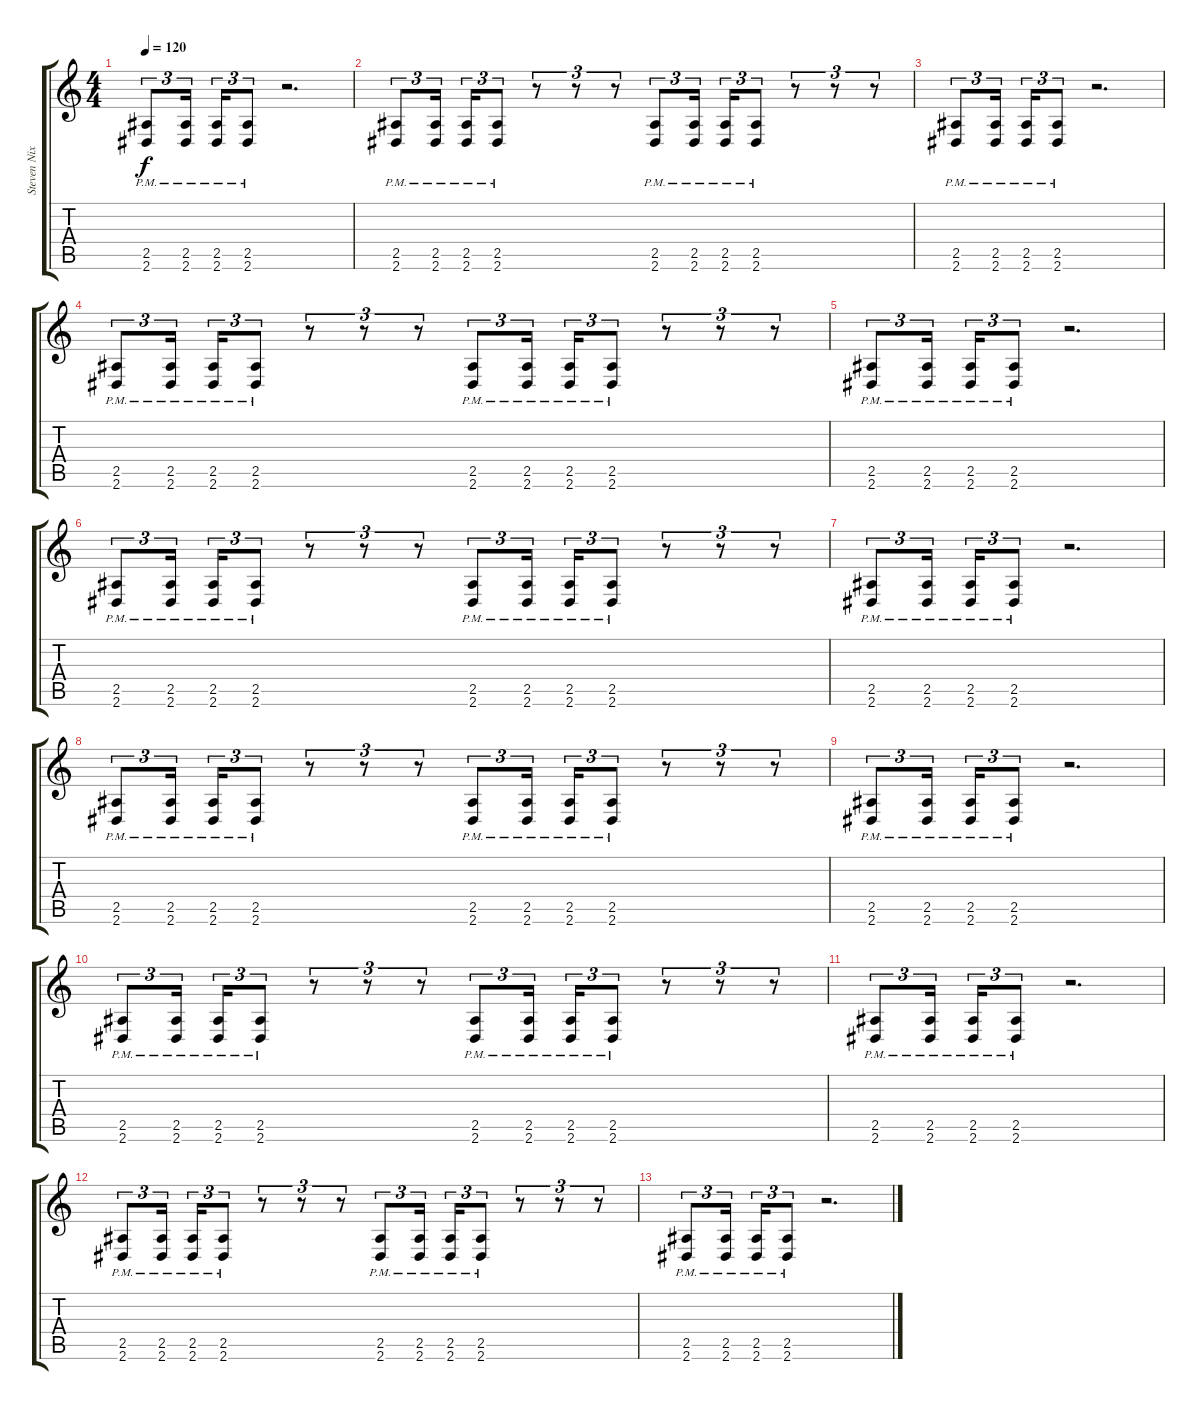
\track ("Steven Nixon (Rhythm)" "Steven Nix") {instrument distortionguitar}
\staff {score tabs}
\tuning (Eb4 Bb3 Gb3 Db3 Ab2 Db2) {hide}
\ts (4 4)
\tempo 120
\clef g2
\ks c
(2.5{pm} 2.6{pm}).8{tu (3 2) dy f} (2.5{pm} 2.6{pm}).16{tu (3 2) beam splitsecondary} (2.5{pm} 2.6{pm}).16{tu (3 2)} (2.5{pm} 2.6{pm}).8{tu (3 2)} r.2{d} |
(2.5{pm} 2.6{pm}).8{tu (3 2)} (2.5{pm} 2.6{pm}).16{tu (3 2) beam splitsecondary} (2.5{pm} 2.6{pm}).16{tu (3 2)} (2.5{pm} 2.6{pm}).8{tu (3 2)} r.8{tu (3 2)} r.8{tu (3 2)} r.8{tu (3 2)} (2.5{pm} 2.6{pm}).8{tu (3 2)} (2.5{pm} 2.6{pm}).16{tu (3 2) beam splitsecondary} (2.5{pm} 2.6{pm}).16{tu (3 2)} (2.5{pm} 2.6{pm}).8{tu (3 2)} r.8{tu (3 2)} r.8{tu (3 2)} r.8{tu (3 2)} |
(2.5{pm} 2.6{pm}).8{tu (3 2)} (2.5{pm} 2.6{pm}).16{tu (3 2) beam splitsecondary} (2.5{pm} 2.6{pm}).16{tu (3 2)} (2.5{pm} 2.6{pm}).8{tu (3 2)} r.2{d} |
(2.5{pm} 2.6{pm}).8{tu (3 2)} (2.5{pm} 2.6{pm}).16{tu (3 2) beam splitsecondary} (2.5{pm} 2.6{pm}).16{tu (3 2)} (2.5{pm} 2.6{pm}).8{tu (3 2)} r.8{tu (3 2)} r.8{tu (3 2)} r.8{tu (3 2)} (2.5{pm} 2.6{pm}).8{tu (3 2)} (2.5{pm} 2.6{pm}).16{tu (3 2) beam splitsecondary} (2.5{pm} 2.6{pm}).16{tu (3 2)} (2.5{pm} 2.6{pm}).8{tu (3 2)} r.8{tu (3 2)} r.8{tu (3 2)} r.8{tu (3 2)} |
(2.5{pm} 2.6{pm}).8{tu (3 2)} (2.5{pm} 2.6{pm}).16{tu (3 2) beam splitsecondary} (2.5{pm} 2.6{pm}).16{tu (3 2)} (2.5{pm} 2.6{pm}).8{tu (3 2)} r.2{d} |
(2.5{pm} 2.6{pm}).8{tu (3 2)} (2.5{pm} 2.6{pm}).16{tu (3 2) beam splitsecondary} (2.5{pm} 2.6{pm}).16{tu (3 2)} (2.5{pm} 2.6{pm}).8{tu (3 2)} r.8{tu (3 2)} r.8{tu (3 2)} r.8{tu (3 2)} (2.5{pm} 2.6{pm}).8{tu (3 2)} (2.5{pm} 2.6{pm}).16{tu (3 2) beam splitsecondary} (2.5{pm} 2.6{pm}).16{tu (3 2)} (2.5{pm} 2.6{pm}).8{tu (3 2)} r.8{tu (3 2)} r.8{tu (3 2)} r.8{tu (3 2)} |
(2.5{pm} 2.6{pm}).8{tu (3 2)} (2.5{pm} 2.6{pm}).16{tu (3 2) beam splitsecondary} (2.5{pm} 2.6{pm}).16{tu (3 2)} (2.5{pm} 2.6{pm}).8{tu (3 2)} r.2{d} |
(2.5{pm} 2.6{pm}).8{tu (3 2)} (2.5{pm} 2.6{pm}).16{tu (3 2) beam splitsecondary} (2.5{pm} 2.6{pm}).16{tu (3 2)} (2.5{pm} 2.6{pm}).8{tu (3 2)} r.8{tu (3 2)} r.8{tu (3 2)} r.8{tu (3 2)} (2.5{pm} 2.6{pm}).8{tu (3 2)} (2.5{pm} 2.6{pm}).16{tu (3 2) beam splitsecondary} (2.5{pm} 2.6{pm}).16{tu (3 2)} (2.5{pm} 2.6{pm}).8{tu (3 2)} r.8{tu (3 2)} r.8{tu (3 2)} r.8{tu (3 2)} |
(2.5{pm} 2.6{pm}).8{tu (3 2)} (2.5{pm} 2.6{pm}).16{tu (3 2) beam splitsecondary} (2.5{pm} 2.6{pm}).16{tu (3 2)} (2.5{pm} 2.6{pm}).8{tu (3 2)} r.2{d} |
(2.5{pm} 2.6{pm}).8{tu (3 2)} (2.5{pm} 2.6{pm}).16{tu (3 2) beam splitsecondary} (2.5{pm} 2.6{pm}).16{tu (3 2)} (2.5{pm} 2.6{pm}).8{tu (3 2)} r.8{tu (3 2)} r.8{tu (3 2)} r.8{tu (3 2)} (2.5{pm} 2.6{pm}).8{tu (3 2)} (2.5{pm} 2.6{pm}).16{tu (3 2) beam splitsecondary} (2.5{pm} 2.6{pm}).16{tu (3 2)} (2.5{pm} 2.6{pm}).8{tu (3 2)} r.8{tu (3 2)} r.8{tu (3 2)} r.8{tu (3 2)} |
(2.5{pm} 2.6{pm}).8{tu (3 2)} (2.5{pm} 2.6{pm}).16{tu (3 2) beam splitsecondary} (2.5{pm} 2.6{pm}).16{tu (3 2)} (2.5{pm} 2.6{pm}).8{tu (3 2)} r.2{d} |
(2.5{pm} 2.6{pm}).8{tu (3 2)} (2.5{pm} 2.6{pm}).16{tu (3 2) beam splitsecondary} (2.5{pm} 2.6{pm}).16{tu (3 2)} (2.5{pm} 2.6{pm}).8{tu (3 2)} r.8{tu (3 2)} r.8{tu (3 2)} r.8{tu (3 2)} (2.5{pm} 2.6{pm}).8{tu (3 2)} (2.5{pm} 2.6{pm}).16{tu (3 2) beam splitsecondary} (2.5{pm} 2.6{pm}).16{tu (3 2)} (2.5{pm} 2.6{pm}).8{tu (3 2)} r.8{tu (3 2)} r.8{tu (3 2)} r.8{tu (3 2)} |
(2.5{pm} 2.6{pm}).8{tu (3 2)} (2.5{pm} 2.6{pm}).16{tu (3 2) beam splitsecondary} (2.5{pm} 2.6{pm}).16{tu (3 2)} (2.5{pm} 2.6{pm}).8{tu (3 2)} r.2{d}
